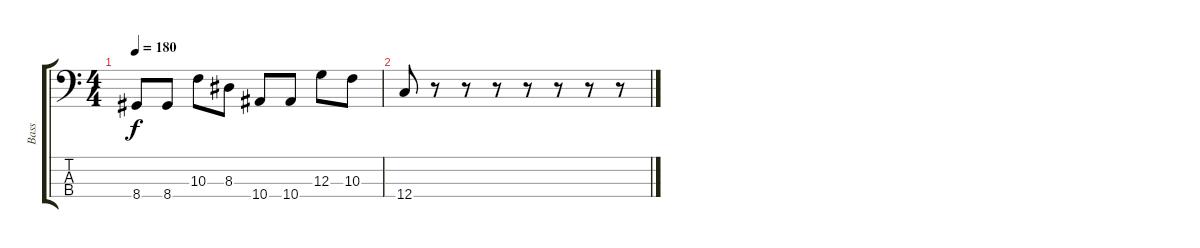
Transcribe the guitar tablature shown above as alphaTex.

\track ("Bass" "Bass") {instrument electricbassfinger}
\staff {score tabs}
\tuning (F2 C2 G1 C1) {hide}
\ts (4 4)
\tempo 180
\clef f4
\ks c
8.4.8{dy f} 8.4.8 10.3.8 8.3.8 10.4.8 10.4.8 12.3.8 10.3.8 |
12.4.8 r.8 r.8 r.8 r.8 r.8 r.8 r.8
